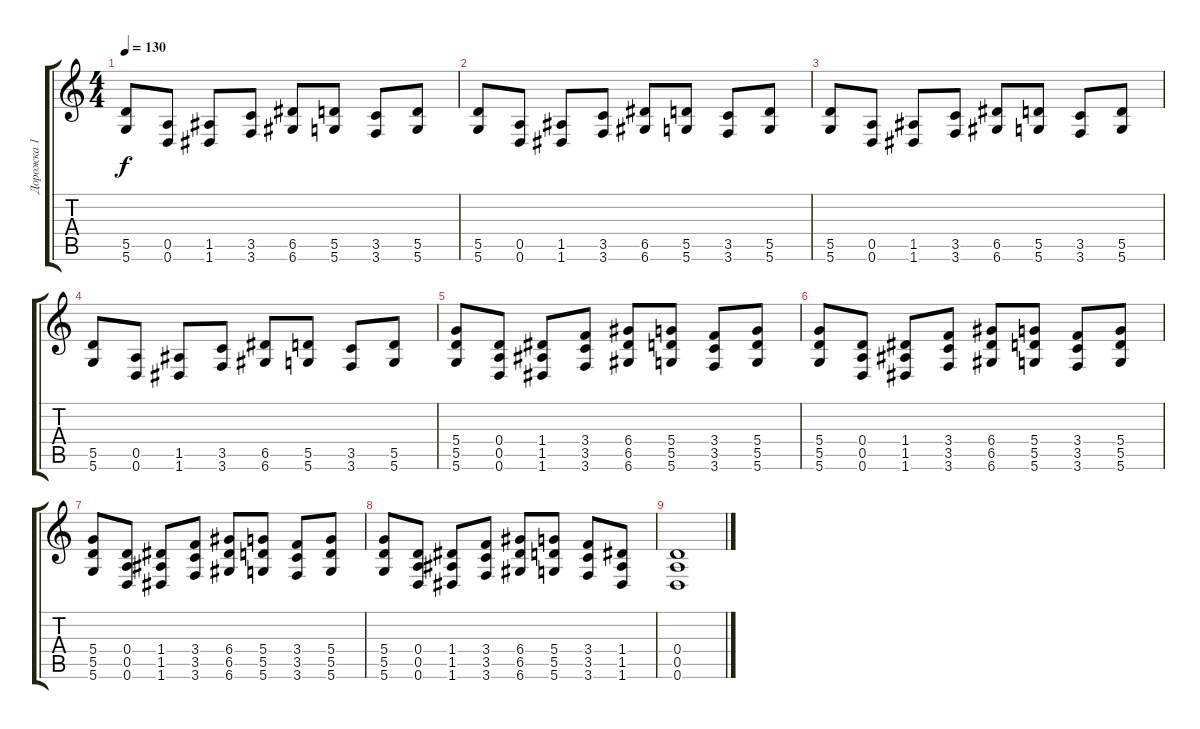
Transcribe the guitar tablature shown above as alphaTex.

\track ("Дорожка 1" "Дорожка 1") {instrument distortionguitar}
\staff {score tabs}
\tuning (E4 B3 G3 D3 A2 D2) {hide}
\ts (4 4)
\tempo 130
\clef g2
\ks c
(5.5 5.6).8{dy f} (0.5 0.6).8 (1.5 1.6).8 (3.5 3.6).8 (6.5 6.6).8 (5.5 5.6).8 (3.5 3.6).8 (5.5 5.6).8 |
(5.5 5.6).8 (0.5 0.6).8 (1.5 1.6).8 (3.5 3.6).8 (6.5 6.6).8 (5.5 5.6).8 (3.5 3.6).8 (5.5 5.6).8 |
(5.5 5.6).8 (0.5 0.6).8 (1.5 1.6).8 (3.5 3.6).8 (6.5 6.6).8 (5.5 5.6).8 (3.5 3.6).8 (5.5 5.6).8 |
(5.5 5.6).8 (0.5 0.6).8 (1.5 1.6).8 (3.5 3.6).8 (6.5 6.6).8 (5.5 5.6).8 (3.5 3.6).8 (5.5 5.6).8 |
(5.4 5.5 5.6).8 (0.4 0.5 0.6).8 (1.4 1.5 1.6).8 (3.4 3.5 3.6).8 (6.4 6.5 6.6).8 (5.4 5.5 5.6).8 (3.4 3.5 3.6).8 (5.4 5.5 5.6).8 |
(5.4 5.5 5.6).8 (0.4 0.5 0.6).8 (1.4 1.5 1.6).8 (3.4 3.5 3.6).8 (6.4 6.5 6.6).8 (5.4 5.5 5.6).8 (3.4 3.5 3.6).8 (5.4 5.5 5.6).8 |
(5.4 5.5 5.6).8 (0.4 0.5 0.6).8 (1.4 1.5 1.6).8 (3.4 3.5 3.6).8 (6.4 6.5 6.6).8 (5.4 5.5 5.6).8 (3.4 3.5 3.6).8 (5.4 5.5 5.6).8 |
(5.4 5.5 5.6).8 (0.4 0.5 0.6).8 (1.4 1.5 1.6).8 (3.4 3.5 3.6).8 (6.4 6.5 6.6).8 (5.4 5.5 5.6).8 (3.4 3.5 3.6).8 (1.4 1.5 1.6).8 |
(0.4 0.5 0.6).1
